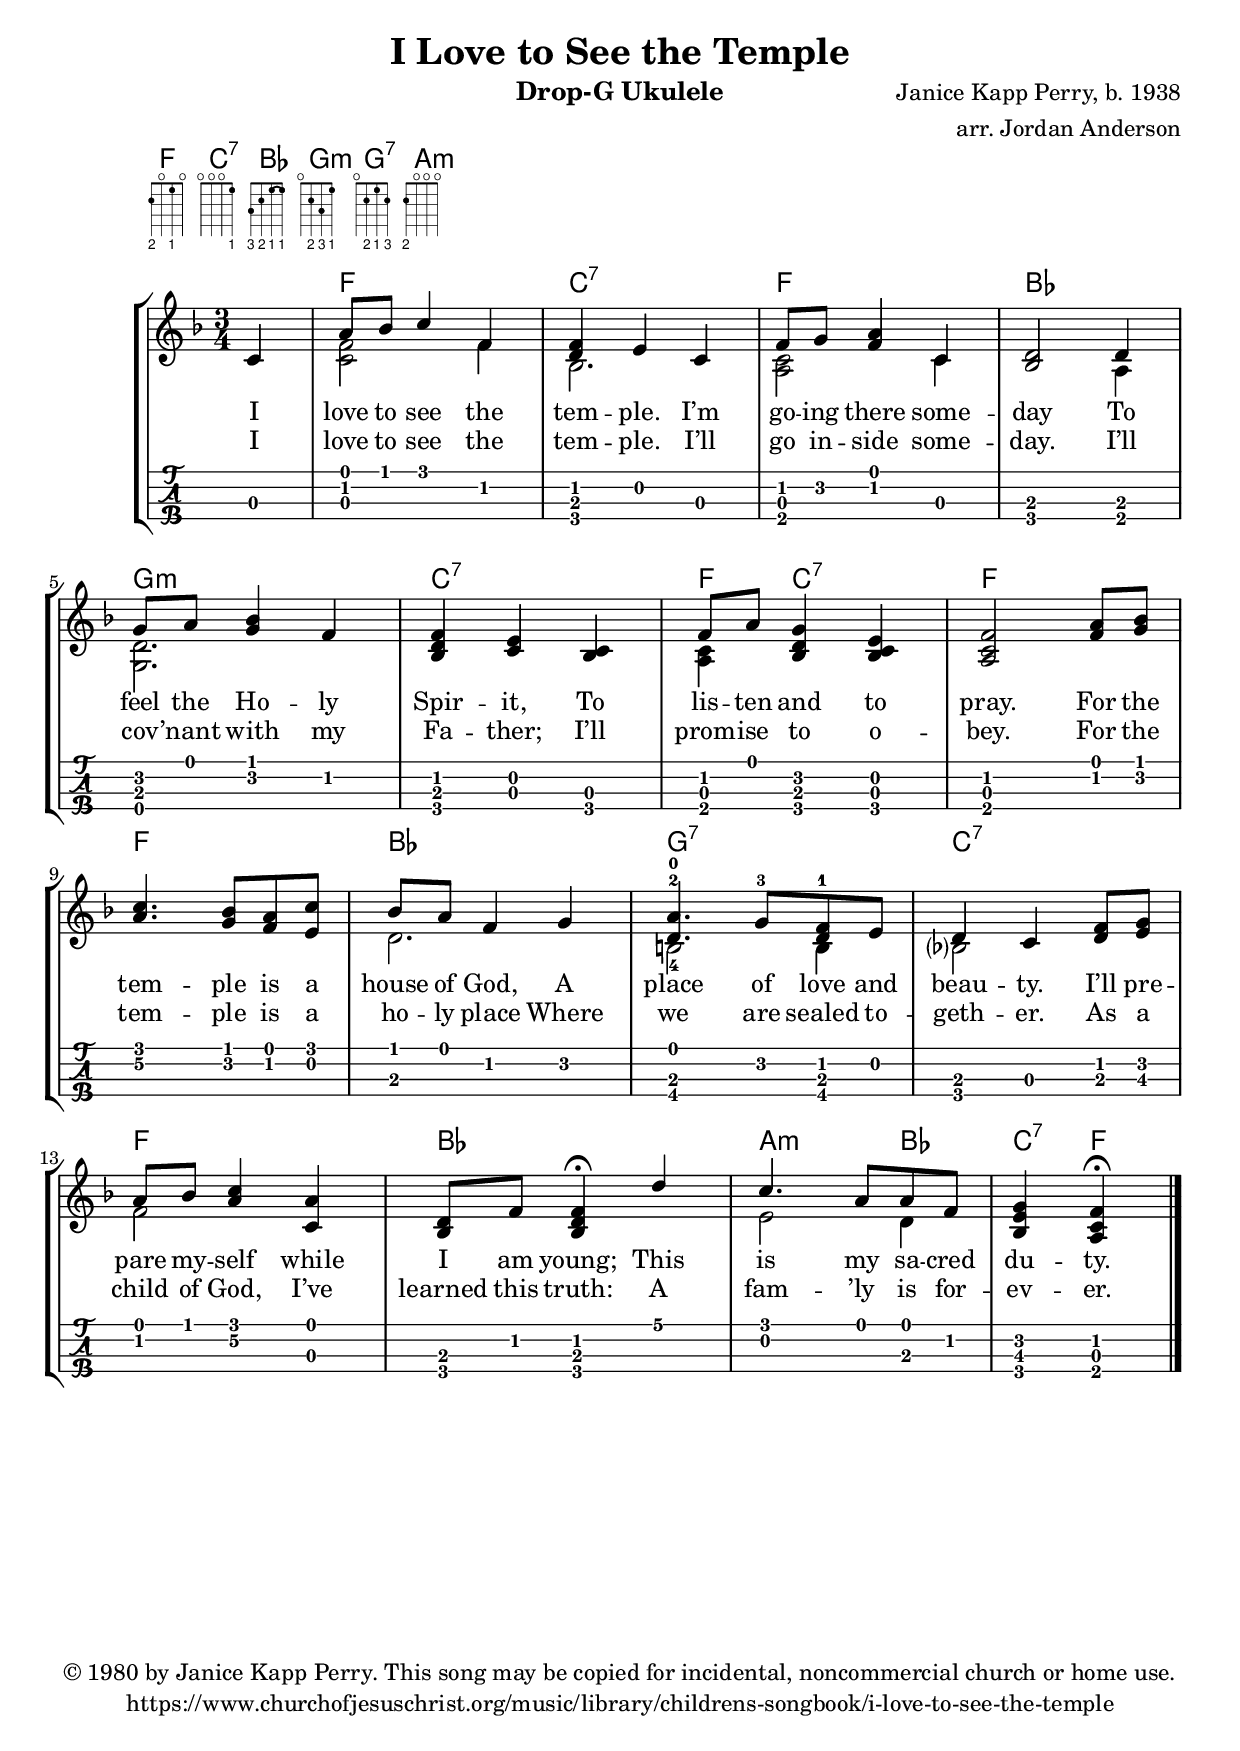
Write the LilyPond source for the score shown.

\version "2.18.2"
\language "english"

\header {
    title = "I Love to See the Temple"
    composer = "Janice Kapp Perry, b. 1938"
    instrument = "Drop-G Ukulele"
    arranger = "arr. Jordan Anderson"
    % these appear at bottom of page
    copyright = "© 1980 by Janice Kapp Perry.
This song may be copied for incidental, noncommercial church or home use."
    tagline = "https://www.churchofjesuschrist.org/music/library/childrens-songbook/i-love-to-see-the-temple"
  }

% Fret chords at top of piece

\include "predefined-ukulele-fretboards.ly"
drop-g-ukulele-tuning = \stringTuning <g c' e' a'>

TopChords = {
  \chordmode {
    f c:7 bf g:m g:7 a:m
  }
}

\score{
  <<
    \new ChordNames {
      \TopChords
    }
    \new FretBoards {
      \set Staff.stringTunings = #ukulele-tuning
      \TopChords
    }
  >>
}


% Main music

melody = {
  % I love to see the temple
  c'4 a'8 bf' c''4 f' <f' d'> e'
  % I'm going there someday
  c'4 f'8 g' <a' f'>4 c' <d' bf>2
  %To feel the Holy Spirit,
  d'4 g'8 a' <bf' g'>4 f' <f' d' bf> <e' c'>
  %To listen and to pray.
  <c' bf> f'8 a' <g' d' bf>4 <e' c' bf> <f' c' a>2
  %For the temple is a house of God,
  <a' f'>8 <bf' g'> <c'' a'>4. <bf' g'>8 <a' f'> <c'' e'> bf' a' f'4
  %A place of love and beauty.
  g'4 <a'^0 d'^2>4. g'8-3 <f'-1 d'> e' d'4 c'
  %I’ll prepare myself while I am young;
  <f' d'>8 <g' e'> a' bf' <c'' a'>4 <a' c'> <d' bf>8 f' <f' d' bf>4\fermata
  %This is my sacred duty.
  d'' c''4. a'8 a' f' <g' e' bf>4 <f' c' a>\fermata
  \bar "|."
}
alto = {
  % I love to see the temple
  s4 <f' c'>2 f'4 bf2.
  % I'm going there someday
  <c' a>2 c'4 s2
  %To feel the Holy Spirit,
  a4 <d' g>2. s4 s
  %To listen and to pray.
  s4 <c' a> s s s2
  %For the temple is a house of God,
  s8 s8 s4. s8 s s d'2.
  %A place of love and beauty.
  b2-4 b4 bf?2
  %I’ll prepare myself while I am young;
  s8 s f'2 s4 s8 s s4
  %This is my sacred duty.
  s e'2 d'4 s s
}

StaffChords = \chordmode {
  s4 f2. c:7 f bf g:m c:7 f4 c2:7 f2.
  f2. bf g:7 c:7 f bf a2:m bf4 c:7 f
}

verseOne = \lyricmode {
  I love to see the tem -- ple.
  I’m go -- ing there some -- day
  To feel the Ho -- ly Spir -- it,
  To lis -- ten and to pray.
  For the tem -- ple is a house of God,
  A place of love and beau -- ty.
  I’ll pre -- pare my -- self while I am young;
  This is my sa -- cred du -- ty.
}

verseTwo = \lyricmode {
  I love to see the tem -- ple.
  I’ll go in -- side some -- day.
  I’ll cov -- ’nant with my Fa -- ther;
  I’ll prom -- ise to o -- bey.
  For the tem -- ple is a ho -- ly place
  Where we are sealed to -- geth -- er.
  As a child of God, I’ve learned this truth:
  A fam -- ’ly is for -- ev -- er.
}

\score {
  <<
    \new ChordNames \StaffChords
    \new StaffGroup <<
      \new Staff <<
        \time 3/4
        \clef treble
        \key f \major
        \partial 4
        \new Voice = "melodyVoice" { \voiceOne \melody }
        \new Voice { \voiceTwo \alto }
        \new Lyrics \lyricsto "melodyVoice" \verseOne
        \new Lyrics \lyricsto "melodyVoice" \verseTwo
      >>

      \new TabStaff <<
        \set TabStaff.stringTunings = #drop-g-ukulele-tuning
        \absolute <<
          \new TabVoice { \voiceOne \melody }
          \new TabVoice { \voiceTwo \alto }
        >>
      >>
    >>
  >>
}
